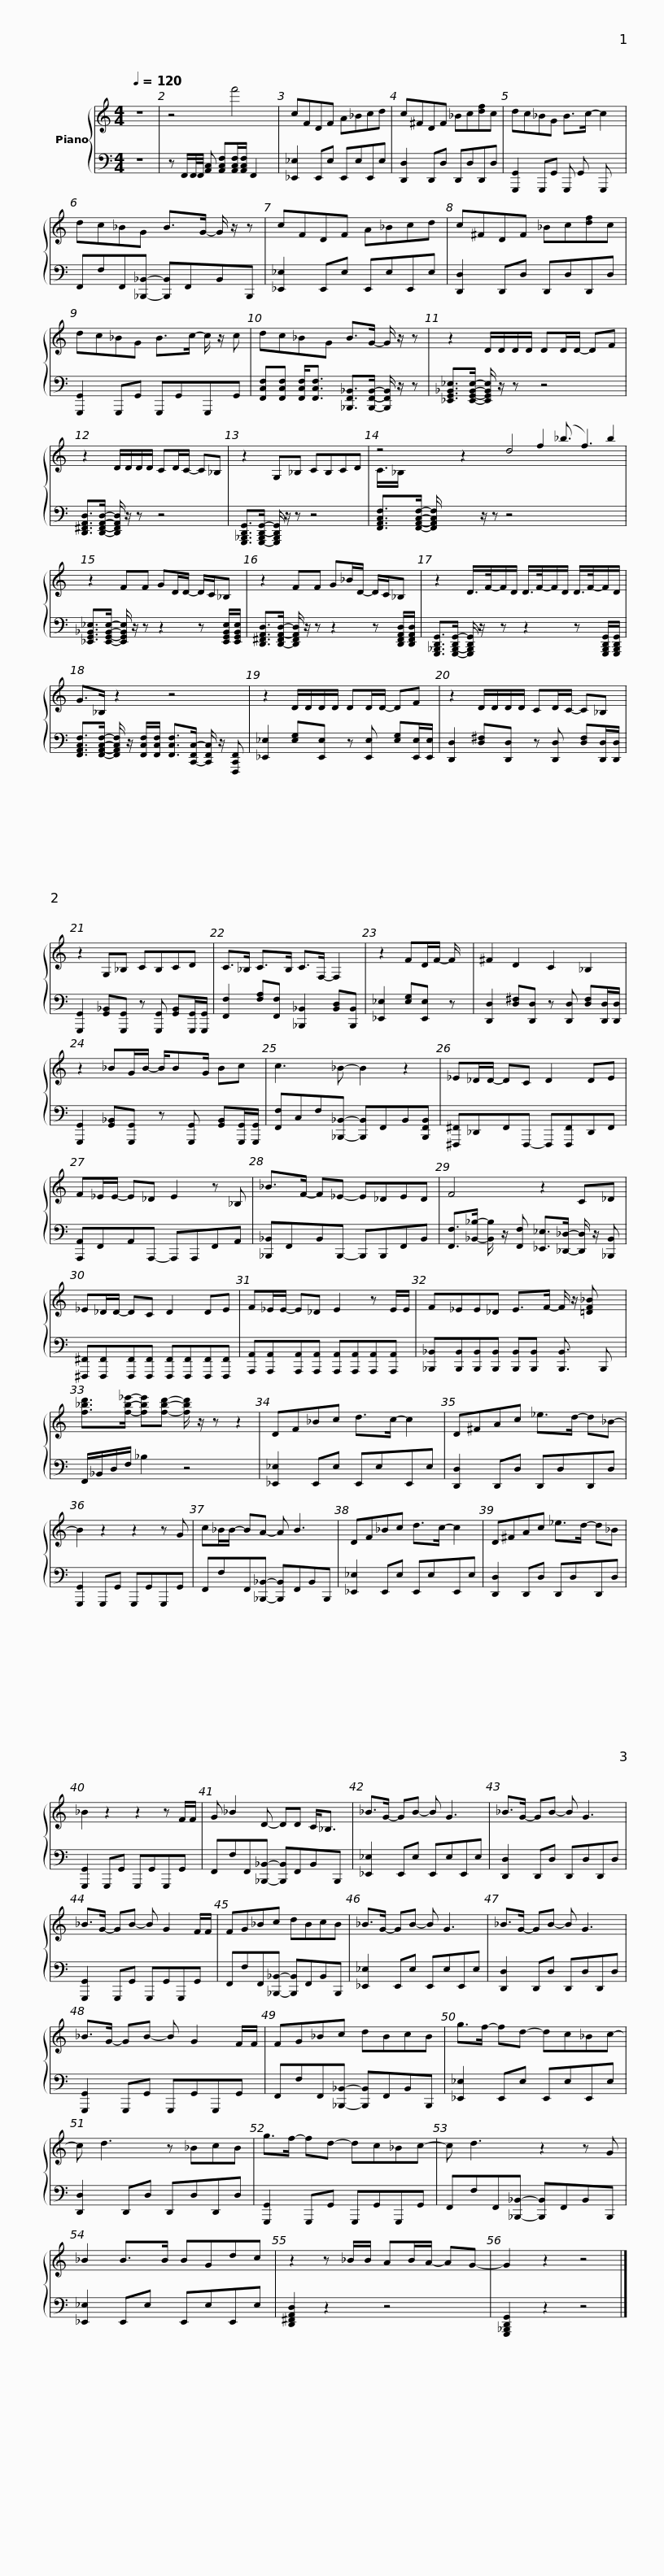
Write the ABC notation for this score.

X:1
%%score { ( 1 3 ) | 2 }
L:1/8
Q:1/4=120
M:4/4
I:linebreak $
K:C
V:1 treble
V:3 treble
V:2 bass
V:1
 z8 | z4 f'4 | cFDF A_Bcd | c^FDF _Bc[df]c | dc_BG B>c- c2 |$ %5
 dc_BG B>G- G/ z/ z | cFDF A_Bcd | c^FDF _Bc[df]c | dc_BG B>c- c/ z/ c |$ dc_BG B>G- G/ z/ z | %10
 z2 D/D/D/D/ DD/D/- DF | z2 D/D/D/D/ CD/C/- C_B, |$ z2 G,_B, CB,CD | z4 z2 x3/2 d4 f2 (_b3/2- f3) b2 |$ z2 FF GD/D/- D/C/_B, |$ %15
 z2 FF G_B/D/- D/C/_B, | z2 D/>F/-F/D/ D/>F/-F/D/ D/>F/-F/D/ |$ G>_B, z2 z4 | z2 D/D/D/D/ DD/D/- DF | z2 D/D/D/D/ CD/C/- C_B, |$ %20
 z2 G,_B, CB,CD | C>_B, C>B, C>F,- F,2 | z2 FD/F/- F/ x/ | ^F2 D2 C2 _B,2 |$ z2 _BG/B/- B/BG/ Bc | %25
 c3 _B- B2 z2 | _E_D/D/- DC D2 DE | F_E/E/- E_D E2 z _B, |$ _B>F- F_E- E_DED | F4 z2 C_D | %30
 _E_D/D/- DC D2 DE |$ F_E/E/- E_D E2 z E/E/ | F_EE_D E>F- F/ z/ [=DF_B] x/ | [f_bd']>[fb_e']- [fbe'][fbd']- [fbd']/ z/ z z2 |$ DF_Bc d>c- c2 | %35
 D^FAc _e>d- d_B- | B2 z2 z2 z G | c_B/B/- BA- A B3 |$ DF_Bc d>c- c2 | D^FAc _e>d- d_B | %40
 _B2 z2 z2 z F/F/ | G _B2 D- DD C<_B, |$ _B>G- GB- B G3 | _B>G- GB- B G3 | _B>G- GB- B G2 F/F/ | %45
 FG_Bc dBcB |$ _B>G- GB- B G3 | _B>G- GB- B G3 | _B>G- GB- B G2 F/F/ | FG_Bc dBcB |$ %50
 g>f- fd- dc_Bc- | c d3 z _BcB | g>f- fd- dc_Bc- | c d3 z2 z G |$ _B2 B>B BGdc | %55
 z2 z _B/B/ AB/A/- AG- | G2 z2 z4 |] %57
V:2
 z8 | z F,,/F,,/4F,,/4 [A,,C,] [A,,C,F,][A,,C,F,]/[A,,C,F,]/ F,,2 x | [_E,,_E,]2 E,,E, E,,E,E,,E, | [D,,D,]2 D,,D, D,,D,D,,D, | [G,,,G,,]2 G,,,G,, G,,, G,, G,,, x |$ %5
 F,,F,F,,[_B,,,_B,,]- [B,,,B,,]F,,B,,B,,, | [_E,,_E,]2 E,,E, E,,E,E,,E, | [D,,D,]2 D,,D, D,,D,D,,D, | [G,,,G,,]2 G,,,G,, G,,,G,,G,,,G,, |$ [F,,C,F,][F,,C,F,] [F,,C,F,]<[F,,C,F,] [_B,,,F,,_B,,]>[B,,,F,,B,,]- [B,,,F,,B,,]/ z/ z | %10
 [_E,,G,,_B,,_E,]>[E,,G,,B,,E,]- [E,,G,,B,,E,]/ z/ z z4 | [D,,^F,,A,,D,]>[D,,F,,A,,D,]- [D,,F,,A,,D,]/ z/ z z4 |$ [G,,,_B,,,D,,G,,]>[G,,,-B,,,D,,-G,,-] [G,,,B,,,D,,G,,]/ z/ z z4 | [F,,A,,C,F,]>[F,,A,,C,F,]- [F,,A,,C,F,]/ x7/2 z/ z z4 x17/2 |$ [_E,,G,,_B,,_E,]>[E,,G,,B,,E,]- [E,,G,,B,,E,]/ z/ z z2 z [E,,G,,B,,E,]/[E,,G,,B,,E,]/ |$ %15
 [D,,^F,,A,,D,]>[D,,-F,,A,,-D,-] [D,,F,,A,,D,]/ z/ z z2 z [D,,F,,A,,D,]/[D,,F,,A,,D,]/ | [G,,,_B,,,D,,G,,]>[G,,,-B,,,-D,,G,,-] [G,,,B,,,D,,G,,]/ z/ z z2 z [G,,,B,,,D,,G,,]/[G,,,B,,,D,,G,,]/ |$ [F,,A,,C,F,]>[F,,A,,C,F,]- [F,,A,,C,F,]/ z/ [F,,C,F,]/[F,,C,F,]/ [F,,C,F,]>[C,,-F,,C,-] [C,,F,,C,]/ z/ [F,,,C,,F,,] | [_E,,_E,]2 [E,G,][E,,E,] z [E,,E,] [E,G,][E,,E,]/[E,,E,]/ | [D,,D,]2 [D,^F,][D,,D,] z [D,,D,] [D,F,][D,,D,]/[D,,D,]/ |$ %20
 [G,,,G,,]2 [G,,_B,,][G,,,G,,] z [G,,,G,,] [G,,B,,][G,,,G,,]/[G,,,G,,]/ | [F,,F,]2 [F,A,][F,,F,] [_B,,,_B,,]2 [B,,D,][B,,,B,,] | [_E,,_E,]2 [E,G,][E,,E,] z | [D,,D,]2 [D,^F,][D,,D,] z [D,,D,] [D,F,][D,,D,]/[D,,D,]/ |$ [G,,,G,,]2 [G,,_B,,][G,,,G,,] z [G,,,G,,] [G,,B,,][G,,,G,,]/[G,,,G,,]/ | %25
 [F,,F,]C,F,[_B,,,_B,,]- [B,,,B,,]F,,B,,[B,,,F,,B,,] | [^F,,,^F,,]_D,,F,,F,,,- F,,,[F,,,F,,]D,,F,, | [A,,,A,,]F,,A,,A,,,- A,,,A,,,F,,A,, |$ [_B,,,_B,,]F,,B,,B,,,- B,,,B,,,F,,B,, | [F,,F,]>[_B,,_B,]- [B,,B,]/ z/ [F,,F,] [_E,,_E,]>[_D,,_D,]- [D,,D,]/ z/ [_B,,,B,,] | %30
 [^F,,,^F,,][F,,,F,,][F,,,F,,][F,,,F,,] [F,,,F,,][F,,,F,,][F,,,F,,][F,,,F,,] |$ [A,,,A,,][A,,,A,,][A,,,A,,][A,,,A,,] [A,,,A,,][A,,,A,,][A,,,A,,][A,,,A,,] | [_B,,,_B,,][B,,,B,,][B,,,B,,][B,,,B,,] [B,,,B,,][B,,,B,,] [B,,,B,,]3/2 B,,, | F,,/_B,,/D,/F,/ _B,2 z4 |$ [_E,,_E,]2 E,,E, E,,E,E,,E, | %35
 [D,,D,]2 D,,D, D,,D,D,,D, | [G,,,G,,]2 G,,,G,, G,,,G,,G,,,G,, | F,,F,F,,[_B,,,_B,,]- [B,,,B,,]F,,B,,B,,, |$ [_E,,_E,]2 E,,E, E,,E,E,,E, | [D,,D,]2 D,,D, D,,D,D,,D, | %40
 [G,,,G,,]2 G,,,G,, G,,,G,,G,,,G,, | F,,F,F,,[_B,,,_B,,]- [B,,,B,,]F,,B,,B,,, |$ [_E,,_E,]2 E,,E, E,,E,E,,E, | [D,,D,]2 D,,D, D,,D,D,,D, | [G,,,G,,]2 G,,,G,, G,,,G,,G,,,G,, | %45
 F,,F,F,,[_B,,,_B,,]- [B,,,B,,]F,,B,,B,,, |$ [_E,,_E,]2 E,,E, E,,E,E,,E, | [D,,D,]2 D,,D, D,,D,D,,D, | [G,,,G,,]2 G,,,G,, G,,,G,,G,,,G,, | F,,F,F,,[_B,,,_B,,]- [B,,,B,,]F,,B,,B,,, |$ %50
 [_E,,_E,]2 E,,E, E,,E,E,,E, | [D,,D,]2 D,,D, D,,D,D,,D, | [G,,,G,,]2 G,,,G,, G,,,G,,G,,,G,, | F,,F,F,,[_B,,,_B,,]- [B,,,B,,]F,,B,,B,,, |$ [_E,,_E,]2 E,,E, E,,E,E,,E, | %55
 [D,,^F,,A,,D,]2 z2 z4 | [G,,,_B,,,D,,G,,]2 z2 z4 |] %57
V:3
 x8 | x8 | x8 | x8 | x8 |$ %5
 x8 | x8 | x8 | x8 |$ x8 | %10
 x8 | x8 |$ x8 | C3/4_B,/ x75/4 |$ x8 |$ %15
 x8 | x8 |$ x8 | x8 | x8 |$ %20
 x8 | x8 | x5 | x8 |$ x8 | %25
 x8 | x8 | x8 |$ x8 | x8 | %30
 x8 |$ x8 | x17/2 | x8 |$ x8 | %35
 x8 | x8 | x8 |$ x8 | x8 | %40
 x8 | x8 |$ x8 | x8 | x8 | %45
 x8 |$ x8 | x8 | x8 | x8 |$ %50
 x8 | x8 | x8 | x8 |$ x8 | %55
 x8 | x8 |] %57
